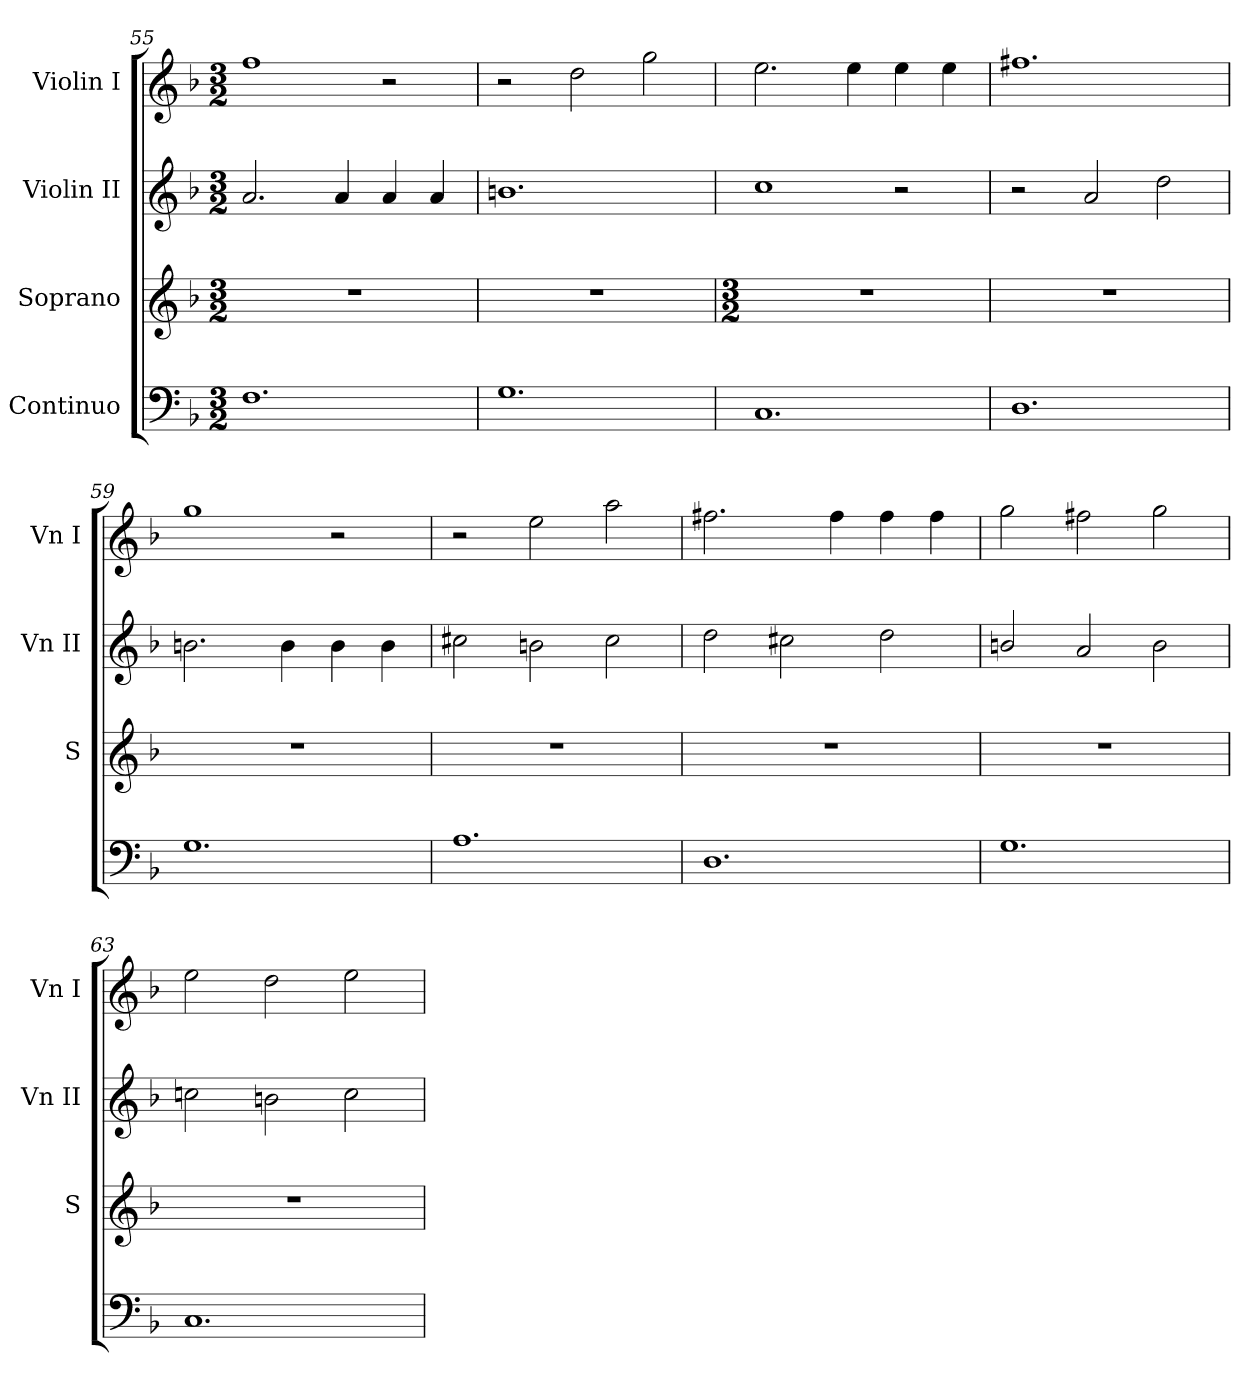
**kern	**kern	**kern	**kern
*part4	*part3	*part2	*part1
*staff4	*staff3	*staff2	*staff1
*I"Continuo	*I"Soprano	*I"Violin II	*I"Violin I
*	*I'S	*I'Vn II	*I'Vn I
*clefF4	*clefG2	*clefG2	*clefG2
*k[b-]	*k[b-]	*k[b-]	*k[b-]
*F:	*F:	*F:	*F:
*M3/2	*M3/2	*M3/2	*M3/2
=55	=55	=55	=55
!	!LO:N:vis=1	!	!
1.F	1.r	2.a	1ff
.	.	4a	.
.	.	4a	2r
.	.	4a	.
=56	=56	=56	=56
!	!LO:N:vis=1	!	!
1.G	1.r	1.bn	2r
.	.	.	2dd
.	.	.	2gg
!!LO:LB:g=z
=57	=57	=57	=57
*	*M3/2	*	*
1.C	1.r	1cc	2.ee
.	.	.	4ee
.	.	2r	4ee
.	.	.	4ee
=58	=58	=58	=58
1.D	1.r	2r	1.ff#X
.	.	2a	.
.	.	2dd	.
=59	=59	=59	=59
1.G	1.r	2.bn	1gg
.	.	4b	.
.	.	4b	2r
.	.	4b	.
=60	=60	=60	=60
1.A	1.r	2cc#X	2r
.	.	2bn	2ee
.	.	2cc#	2aa
=61	=61	=61	=61
1.D	1.r	2dd	2.ff#X
.	.	2cc#X	.
.	.	.	4ff#
.	.	2dd	4ff#
.	.	.	4ff#
=62	=62	=62	=62
1.G	1.r	2bn/	2gg
.	.	2a	2ff#X
.	.	2b	2gg
=63	=63	=63	=63
1.C	1.r	2ccn	2ee
.	.	2bn	2dd
.	.	2cc	2ee
=	=	=	=
*-	*-	*-	*-
